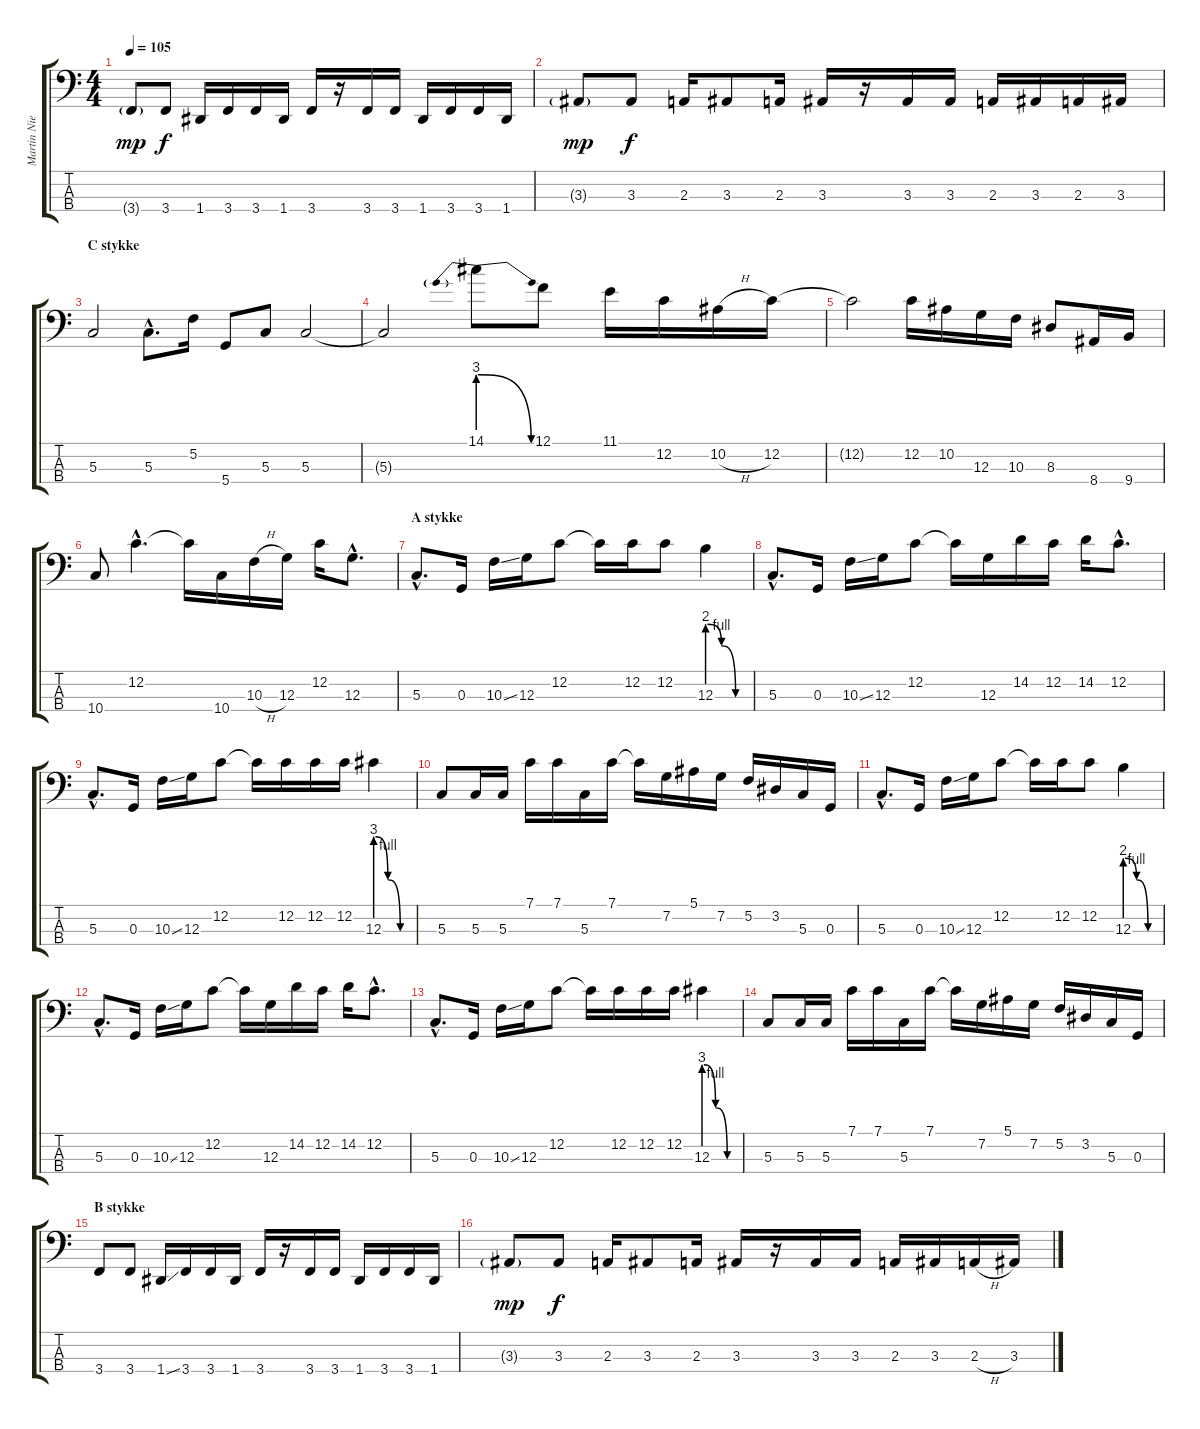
\track ("Martin Nielsen" "Martin Nie") {instrument electricbassfinger}
\staff {score tabs}
\tuning (F2 C2 G1 D1) {hide}
\ts (4 4)
\tempo 105
\clef f4
\ks c
3.4{g}.8{dy mp} 3.4.8{dy f} 1.4.16 3.4.16 3.4.16 1.4.16 3.4.16 r.16 3.4.16 3.4.16 1.4.16 3.4.16 3.4.16 1.4.16 |
3.3{g}.8{dy mp} 3.3.8{dy f} 2.3.16 3.3.8 2.3.16 3.3.16 r.16 3.3.16 3.3.16 2.3.16 3.3.16 2.3.16 3.3.16 |
\section ("" "C stykke")
5.3.2 5.3{hac}.8{d} 5.2.16 5.4.8 5.3.8 5.3.2 |
5.3{t}.2 14.1{be (prebendrelease 0 12 60 0)}.8 12.1.8 11.1.16 12.2.16 10.2{h}.16 12.2.16 |
12.2{t}.2 12.2.16 10.2.16 12.3.16 10.3.16 8.3.8 8.4.16 9.4.16 |
10.4.8 12.2{hac}.4{d} 12.2{t}.16 10.4.16 10.3{h}.16 12.3.16 12.2.16 12.3{hac}.8{d} |
\section ("" "A stykke")
5.3{hac}.8{d} 0.3.16 10.3{ss}.16 12.3.16 12.2.8 12.2{t}.16 12.2.16 12.2.8 12.3{be (custom 0 8 20 4 40 0 60 0)}.4 |
5.3{hac}.8{d} 0.3.16 10.3{ss}.16 12.3.16 12.2.8 12.2{t}.16 12.3.16 14.2.16 12.2.16 14.2.16 12.2{hac}.8{d} |
5.3{hac}.8{d} 0.3.16 10.3{ss}.16 12.3.16 12.2.8 12.2{t}.16 12.2.16 12.2.16 12.2.16 12.3{be (custom 0 12 20 4 40 0 60 0)}.4 |
5.3.8 5.3.16 5.3.16 7.1.16 7.1.16 5.3.16 7.1.16 7.1{t}.16 7.2.16 5.1.16 7.2.16 5.2.16 3.2.16 5.3.16 0.3.16 |
5.3{hac}.8{d} 0.3.16 10.3{ss}.16 12.3.16 12.2.8 12.2{t}.16 12.2.16 12.2.8 12.3{be (custom 0 8 20 4 40 0 60 0)}.4 |
5.3{hac}.8{d} 0.3.16 10.3{ss}.16 12.3.16 12.2.8 12.2{t}.16 12.3.16 14.2.16 12.2.16 14.2.16 12.2{hac}.8{d} |
5.3{hac}.8{d} 0.3.16 10.3{ss}.16 12.3.16 12.2.8 12.2{t}.16 12.2.16 12.2.16 12.2.16 12.3{be (custom 0 12 20 4 40 0 60 0)}.4 |
5.3.8 5.3.16 5.3.16 7.1.16 7.1.16 5.3.16 7.1.16 7.1{t}.16 7.2.16 5.1.16 7.2.16 5.2.16 3.2.16 5.3.16 0.3.16 |
\section ("" "B stykke")
3.4.8 3.4.8 1.4{ss}.16 3.4.16 3.4.16 1.4.16 3.4.16 r.16 3.4.16 3.4.16 1.4.16 3.4.16 3.4.16 1.4.16 |
3.3{g}.8{dy mp} 3.3.8{dy f} 2.3.16 3.3.8 2.3.16 3.3.16 r.16 3.3.16 3.3.16 2.3.16 3.3.16 2.3{h}.16 3.3.16
